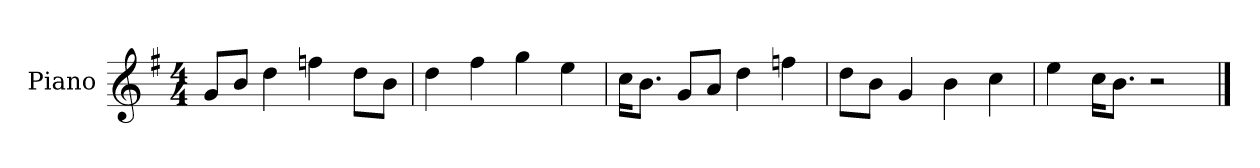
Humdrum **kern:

**kern
*part1
*staff1
*I"Piano
*I'P-no
*clefG2
*k[f#]
*M4/4
*MM90
=1
8g/L
8b/J
4dd\
4ffn\
8dd\L
8b\J
=2
4dd\
4ff#\
4gg\
4ee\
=3
16cc\KL
8.b\J
8g/L
8a/J
4dd\
4ffn\
=4
8dd\L
8b\J
4g/
4b\
4cc\
=5
4ee\
16cc\KL
8.b\J
2r
==
*-
